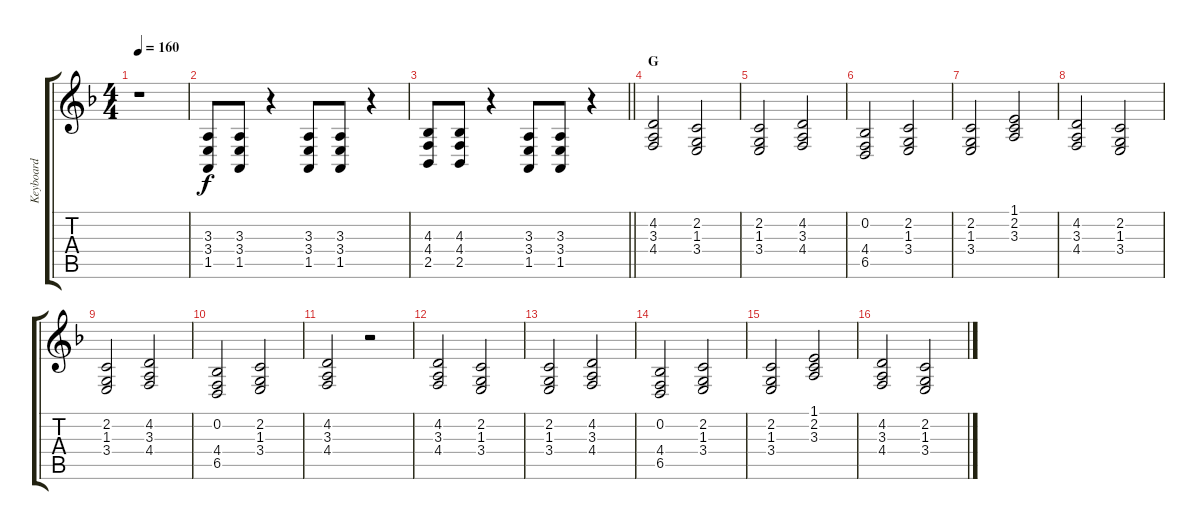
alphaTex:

\track ("Keyboard" "Keyboard") {instrument pad1newage}
\staff {score tabs}
\tuning (Eb4 Bb3 Gb3 Db3 Ab2 Eb2) {hide}
\ts (4 4)
\tempo 160
\clef g2
\ks f
r.1{dy f} |
(3.3 3.4 1.5).8 (3.3 3.4 1.5).8 r.4 (3.3 3.4 1.5).8 (3.3 3.4 1.5).8 r.4 |
\barLineRight lightlight
(4.3 4.4 2.5).8 (4.3 4.4 2.5).8 r.4 (3.3 3.4 1.5).8 (3.3 3.4 1.5).8 r.4 |
\section ("" "G")
(4.2 3.3 4.4).2 (2.2 1.3 3.4).2 |
(2.2 1.3 3.4).2 (4.2 3.3 4.4).2 |
(0.2 4.4 6.5).2 (2.2 1.3 3.4).2 |
(2.2 1.3 3.4).2 (1.1 2.2 3.3).2 |
(4.2 3.3 4.4).2 (2.2 1.3 3.4).2 |
(2.2 1.3 3.4).2 (4.2 3.3 4.4).2 |
(0.2 4.4 6.5).2 (2.2 1.3 3.4).2 |
(4.2 3.3 4.4).2 r.2 |
(4.2 3.3 4.4).2 (2.2 1.3 3.4).2 |
(2.2 1.3 3.4).2 (4.2 3.3 4.4).2 |
(0.2 4.4 6.5).2 (2.2 1.3 3.4).2 |
(2.2 1.3 3.4).2 (1.1 2.2 3.3).2 |
(4.2 3.3 4.4).2 (2.2 1.3 3.4).2
